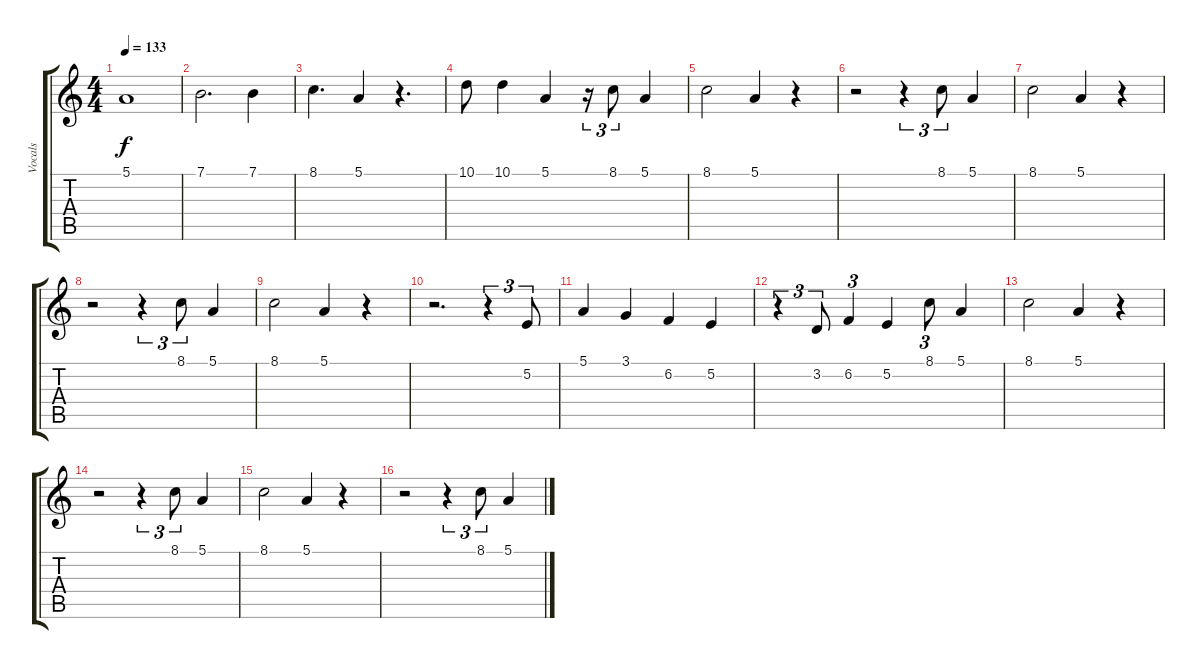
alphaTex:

\track ("Vocals" "Vocals") {instrument stringensemble1}
\staff {score tabs}
\tuning (E4 B3 G3 D3 A2 E2) {hide}
\ts (4 4)
\tempo 133
\clef g2
\ks c
5.1.1{dy f} |
7.1.2{d} 7.1.4 |
8.1.4{d} 5.1.4 r.4{d} |
10.1.8 10.1.4 5.1.4 r.16{tu (3 2)} 8.1.8{tu (3 2)} 5.1.4 |
8.1.2 5.1.4 r.4 |
r.2 r.4{tu (3 2)} 8.1.8{tu (3 2)} 5.1.4 |
8.1.2 5.1.4 r.4 |
r.2 r.4{tu (3 2)} 8.1.8{tu (3 2)} 5.1.4 |
8.1.2 5.1.4 r.4 |
r.2{d} r.4{tu (3 2)} 5.2.8{tu (3 2)} |
5.1.4 3.1.4 6.2.4 5.2.4 |
r.4{tu (3 2)} 3.2.8{tu (3 2)} 6.2.4{tu (3 2)} 5.2.4 8.1.8{tu (3 2)} 5.1.4 |
8.1.2 5.1.4 r.4 |
r.2 r.4{tu (3 2)} 8.1.8{tu (3 2)} 5.1.4 |
8.1.2 5.1.4 r.4 |
r.2 r.4{tu (3 2)} 8.1.8{tu (3 2)} 5.1.4
